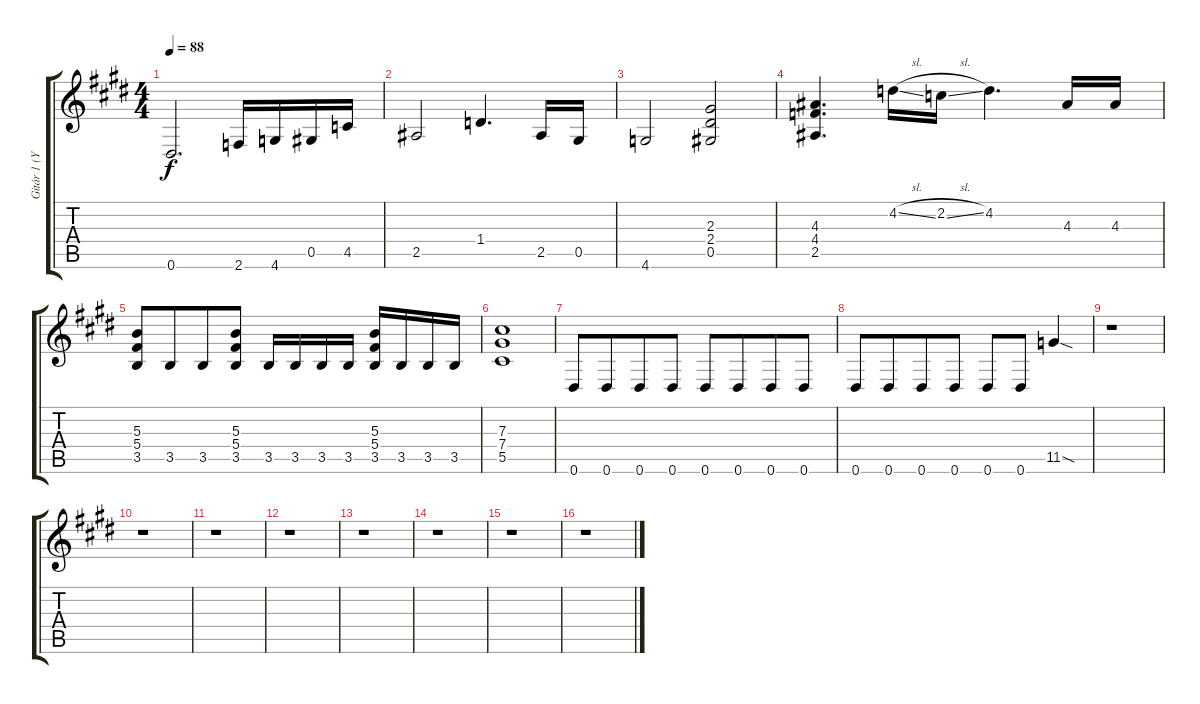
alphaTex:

\track ("Gitár 1 (Yngwie Malmsteen)" "Gitár 1 (Y") {instrument distortionguitar}
\staff {score tabs}
\tuning (Eb4 Bb3 Gb3 Db3 Ab2 Eb2) {hide}
\ts (4 4)
\tempo 88
\clef g2
\ks e
0.6.2{d dy f} 2.6.16 4.6.16 0.5.16 4.5.16 |
2.5.2 1.4.4{d} 2.5.16 0.5.16 |
4.6.2 (2.3 2.4 0.5).2 |
(4.3 4.4 2.5).4{d} 4.2{sl}.16 2.2{sl}.16 4.2.4{d} 4.3.16 4.3.16 |
(5.3 5.4 3.5).8 3.5.8{beam merge} 3.5.8 (5.3 5.4 3.5).8 3.5.16 3.5.16 3.5.16 3.5.16 (5.3 5.4 3.5).16 3.5.16 3.5.16 3.5.16 |
(7.3 7.4 5.5).1 |
0.6.8 0.6.8{beam merge} 0.6.8 0.6.8 0.6.8 0.6.8{beam merge} 0.6.8 0.6.8 |
0.6.8 0.6.8{beam merge} 0.6.8 0.6.8 0.6.8 0.6.8 11.5{sod}.4 |
r.1 |
r.1 |
r.1 |
r.1 |
r.1 |
r.1 |
r.1 |
r.1
